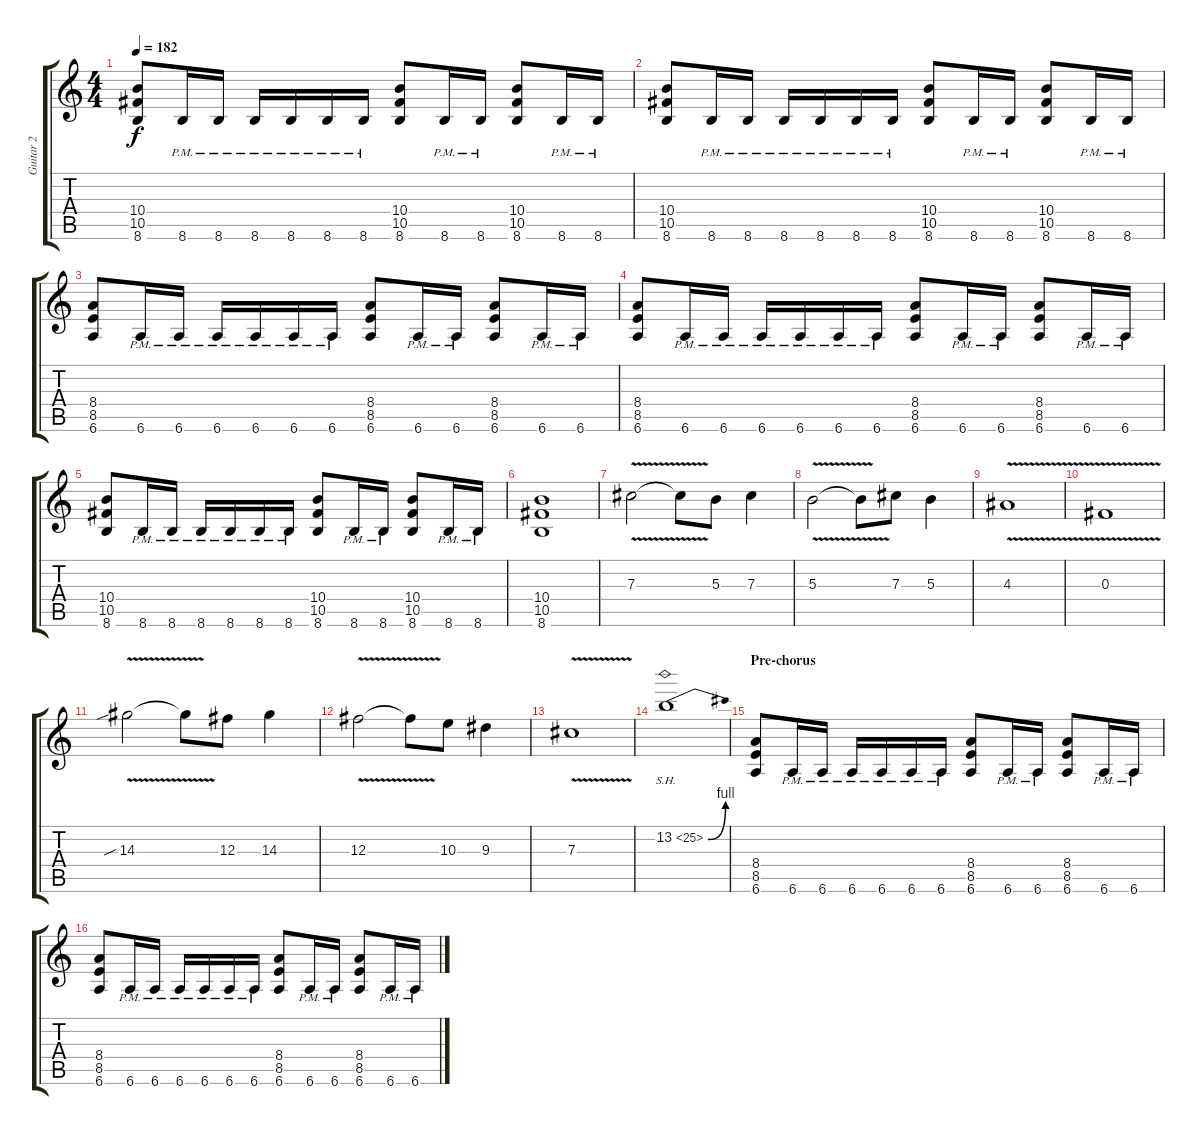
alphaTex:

\track ("Guitar 2" "Guitar 2") {instrument distortionguitar}
\staff {score tabs}
\tuning (Eb4 Bb3 Gb3 Db3 Ab2 Eb2) {hide}
\ts (4 4)
\tempo 182
\clef g2
\ks c
(10.4 10.5 8.6).8{dy f} 8.6{pm}.16 8.6{pm}.16 8.6{pm}.16 8.6{pm}.16 8.6{pm}.16 8.6{pm}.16 (10.4 10.5 8.6).8 8.6{pm}.16 8.6{pm}.16 (10.4 10.5 8.6).8 8.6{pm}.16 8.6{pm}.16 |
(10.4 10.5 8.6).8 8.6{pm}.16 8.6{pm}.16 8.6{pm}.16 8.6{pm}.16 8.6{pm}.16 8.6{pm}.16 (10.4 10.5 8.6).8 8.6{pm}.16 8.6{pm}.16 (10.4 10.5 8.6).8 8.6{pm}.16 8.6{pm}.16 |
(8.4 8.5 6.6).8 6.6{pm}.16 6.6{pm}.16 6.6{pm}.16 6.6{pm}.16 6.6{pm}.16 6.6{pm}.16 (8.4 8.5 6.6).8 6.6{pm}.16 6.6{pm}.16 (8.4 8.5 6.6).8 6.6{pm}.16 6.6{pm}.16 |
(8.4 8.5 6.6).8 6.6{pm}.16 6.6{pm}.16 6.6{pm}.16 6.6{pm}.16 6.6{pm}.16 6.6{pm}.16 (8.4 8.5 6.6).8 6.6{pm}.16 6.6{pm}.16 (8.4 8.5 6.6).8 6.6{pm}.16 6.6{pm}.16 |
(10.4 10.5 8.6).8 8.6{pm}.16 8.6{pm}.16 8.6{pm}.16 8.6{pm}.16 8.6{pm}.16 8.6{pm}.16 (10.4 10.5 8.6).8 8.6{pm}.16 8.6{pm}.16 (10.4 10.5 8.6).8 8.6{pm}.16 8.6{pm}.16 |
(10.4 10.5 8.6).1 |
7.3{v}.2{volume 13 balance 6} 7.3{t}.8 5.3.8 7.3.4 |
5.3{v}.2 5.3{t}.8 7.3.8 5.3.4 |
4.3{v}.1 |
0.3{v}.1 |
14.3{v sib}.2 14.3{t}.8 12.3.8 14.3.4 |
12.3{v}.2 12.3{t}.8 10.3.8 9.3.4 |
7.3{v}.1 |
13.2{be (bend 0 0 60 4) sh 12}.1 |
\section ("" "Pre-chorus")
(8.4 8.5 6.6).8{volume 13 balance 10} 6.6{pm}.16 6.6{pm}.16 6.6{pm}.16 6.6{pm}.16 6.6{pm}.16 6.6{pm}.16 (8.4 8.5 6.6).8 6.6{pm}.16 6.6{pm}.16 (8.4 8.5 6.6).8 6.6{pm}.16 6.6{pm}.16 |
(8.4 8.5 6.6).8 6.6{pm}.16 6.6{pm}.16 6.6{pm}.16 6.6{pm}.16 6.6{pm}.16 6.6{pm}.16 (8.4 8.5 6.6).8 6.6{pm}.16 6.6{pm}.16 (8.4 8.5 6.6).8 6.6{pm}.16 6.6{pm}.16
